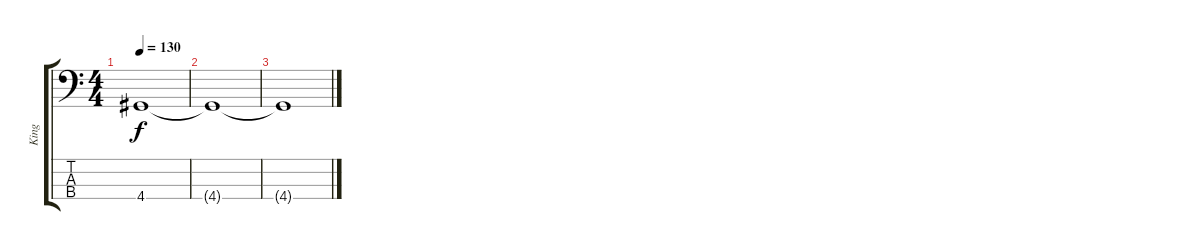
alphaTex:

\track ("King" "King") {instrument electricbasspick}
\staff {score tabs}
\tuning (G2 D2 A1 E1) {hide}
\ts (4 4)
\tempo 130
\clef f4
\ks c
4.4.1{dy f} |
4.4{t}.1 |
4.4{t}.1
